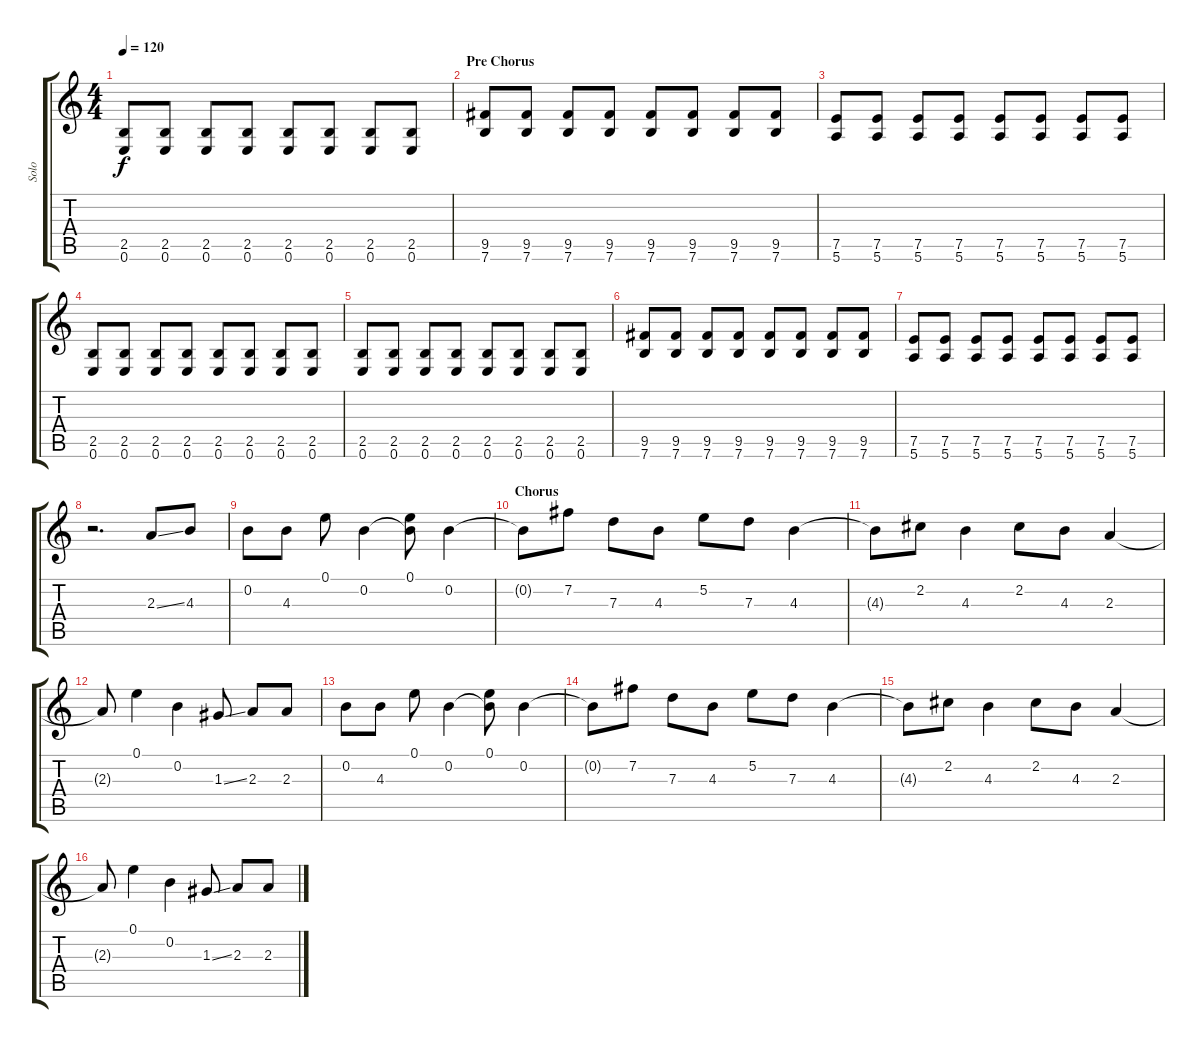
\track ("Solo" "Solo") {instrument distortionguitar}
\staff {score tabs}
\tuning (E4 B3 G3 D3 A2 E2) {hide}
\ts (4 4)
\tempo 120
\clef g2
\ks c
(2.5 0.6).8{dy f volume 6 instrument distortionguitar} (2.5 0.6).8{volume 6 instrument distortionguitar} (2.5 0.6).8{volume 6 instrument distortionguitar} (2.5 0.6).8{volume 6 instrument distortionguitar} (2.5 0.6).8{volume 6 instrument distortionguitar} (2.5 0.6).8{volume 6 instrument distortionguitar} (2.5 0.6).8{volume 6 instrument distortionguitar} (2.5 0.6).8{volume 6 instrument distortionguitar} |
\section ("" "Pre Chorus")
(9.5 7.6).8{volume 6 instrument distortionguitar} (9.5 7.6).8{volume 6 instrument distortionguitar} (9.5 7.6).8{volume 6 instrument distortionguitar} (9.5 7.6).8{volume 6 instrument distortionguitar} (9.5 7.6).8{volume 6 instrument distortionguitar} (9.5 7.6).8{volume 6 instrument distortionguitar} (9.5 7.6).8{volume 6 instrument distortionguitar} (9.5 7.6).8{volume 6 instrument distortionguitar} |
(7.5 5.6).8{volume 6 instrument distortionguitar} (7.5 5.6).8{volume 6 instrument distortionguitar} (7.5 5.6).8{volume 6 instrument distortionguitar} (7.5 5.6).8{volume 6 instrument distortionguitar} (7.5 5.6).8{volume 6 instrument distortionguitar} (7.5 5.6).8{volume 6 instrument distortionguitar} (7.5 5.6).8{volume 6 instrument distortionguitar} (7.5 5.6).8{volume 6 instrument distortionguitar} |
(2.5 0.6).8{volume 6 instrument distortionguitar} (2.5 0.6).8{volume 6 instrument distortionguitar} (2.5 0.6).8{volume 6 instrument distortionguitar} (2.5 0.6).8{volume 6 instrument distortionguitar} (2.5 0.6).8{volume 6 instrument distortionguitar} (2.5 0.6).8{volume 6 instrument distortionguitar} (2.5 0.6).8{volume 6 instrument distortionguitar} (2.5 0.6).8{volume 6 instrument distortionguitar} |
(2.5 0.6).8{volume 6 instrument distortionguitar} (2.5 0.6).8{volume 6 instrument distortionguitar} (2.5 0.6).8{volume 6 instrument distortionguitar} (2.5 0.6).8{volume 6 instrument distortionguitar} (2.5 0.6).8{volume 6 instrument distortionguitar} (2.5 0.6).8{volume 6 instrument distortionguitar} (2.5 0.6).8{volume 6 instrument distortionguitar} (2.5 0.6).8{volume 6 instrument distortionguitar} |
(9.5 7.6).8{volume 6 instrument distortionguitar} (9.5 7.6).8{volume 6 instrument distortionguitar} (9.5 7.6).8{volume 6 instrument distortionguitar} (9.5 7.6).8{volume 6 instrument distortionguitar} (9.5 7.6).8{volume 6 instrument distortionguitar} (9.5 7.6).8{volume 6 instrument distortionguitar} (9.5 7.6).8{volume 6 instrument distortionguitar} (9.5 7.6).8{volume 6 instrument distortionguitar} |
(7.5 5.6).8{volume 6 instrument distortionguitar} (7.5 5.6).8{volume 6 instrument distortionguitar} (7.5 5.6).8{volume 6 instrument distortionguitar} (7.5 5.6).8{volume 6 instrument distortionguitar} (7.5 5.6).8{volume 6 instrument distortionguitar} (7.5 5.6).8{volume 6 instrument distortionguitar} (7.5 5.6).8{volume 6 instrument distortionguitar} (7.5 5.6).8{volume 6 instrument distortionguitar} |
r.2{d volume 13} 2.3{ss}.8 4.3.8 |
0.2.8 4.3.8 0.1.8 0.2.4 (0.1 0.2{t}).8 0.2.4 |
\section ("" "Chorus")
0.2{t}.8 7.2.8 7.3.8 4.3.8 5.2.8 7.3.8 4.3.4 |
4.3{t}.8 2.2.8 4.3.4 2.2.8 4.3.8 2.3.4 |
2.3{t}.8 0.1.4 0.2.4 1.3{ss}.8 2.3.8 2.3.8 |
0.2.8 4.3.8 0.1.8 0.2.4 (0.1 0.2{t}).8 0.2.4 |
0.2{t}.8 7.2.8 7.3.8 4.3.8 5.2.8 7.3.8 4.3.4 |
4.3{t}.8 2.2.8 4.3.4 2.2.8 4.3.8 2.3.4 |
2.3{t}.8 0.1.4 0.2.4 1.3{ss}.8 2.3.8 2.3.8
